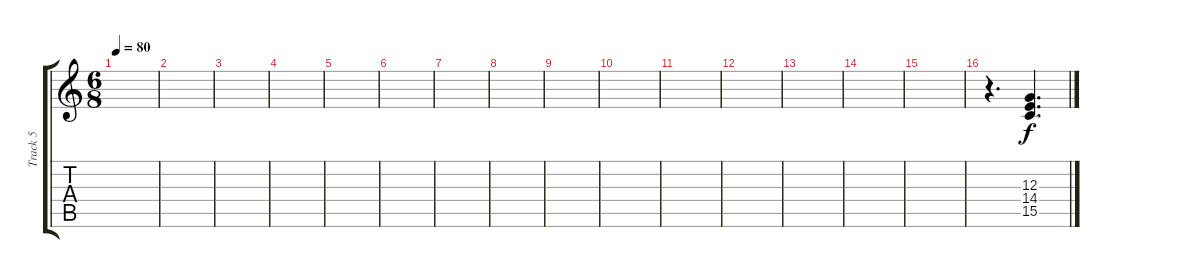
\track ("Track 5" "Track 5") {instrument stringensemble1}
\staff {score tabs}
\tuning (E4 B3 G3 D3 A2 E2) {hide}
\ts (6 8)
\tempo 80
\clef g2
\ks c
|
|
|
|
|
|
|
|
|
|
|
|
|
|
|
r.4{d} (12.3 14.4 15.5).4{d}
